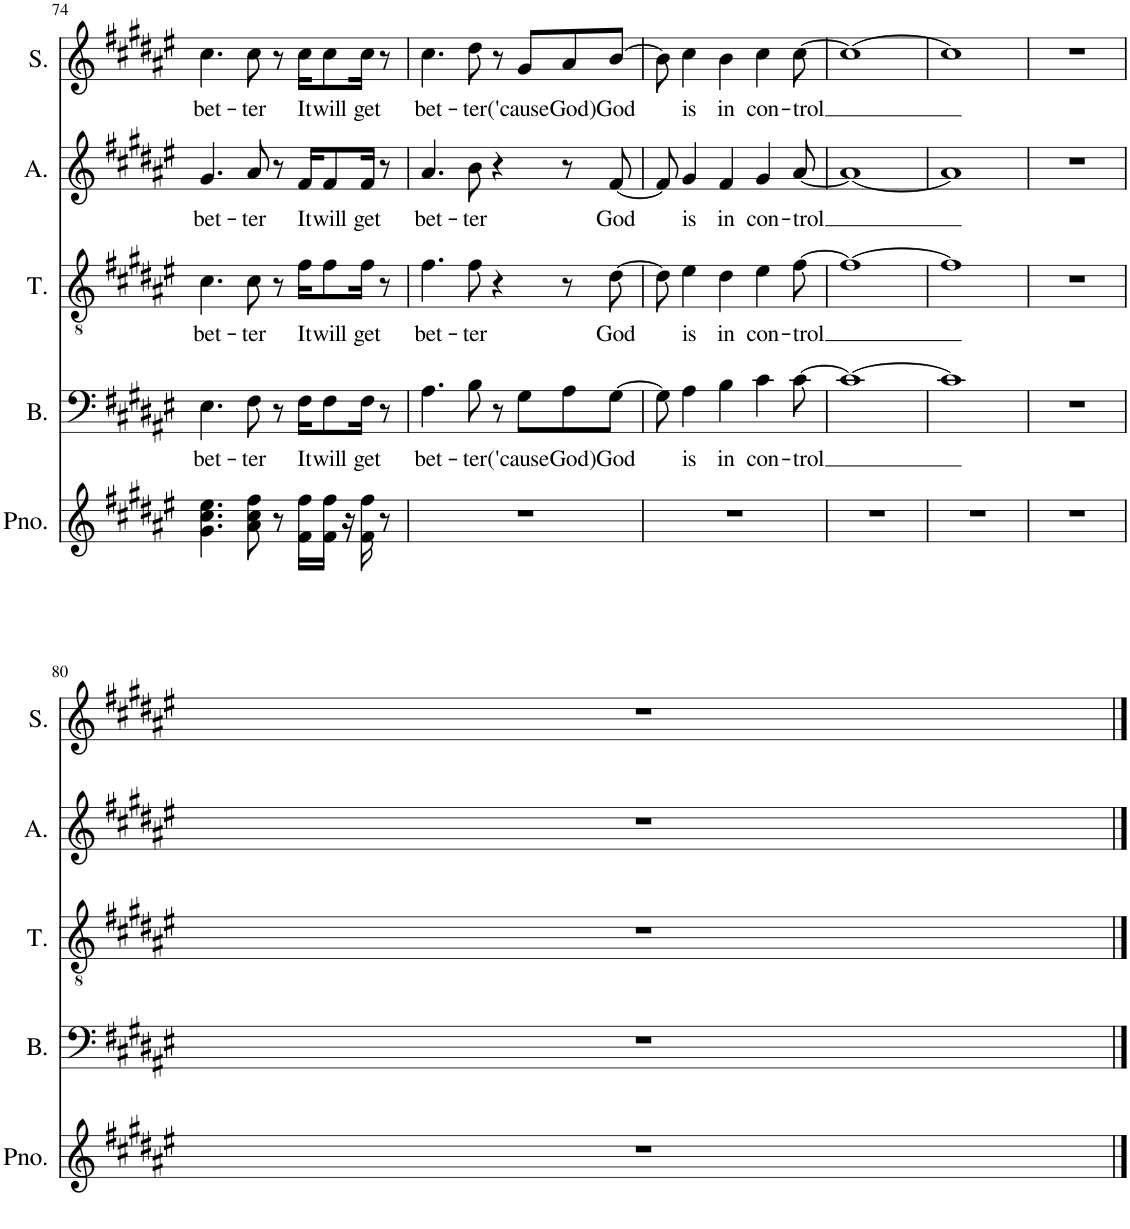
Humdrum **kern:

**kern	**kern	**text	**kern	**text	**kern	**text	**kern	**text
*part5	*part4	*part4	*part3	*part3	*part2	*part2	*part1	*part1
*staff5	*staff4	*staff4	*staff3	*staff3	*staff2	*staff2	*staff1	*staff1
*I"Piano	*I"Bass	*	*I"Tenor	*	*I"Alto	*	*I"Soprano	*
*I'Pno.	*I'B.	*	*I'T.	*	*I'A.	*	*I'S.	*
!!LO:PB:g=z
*clefG2	*clefF4	*	*clefGv2	*	*clefG2	*	*clefG2	*
*k[f#c#g#d#a#e#]	*k[f#c#g#d#a#e#]	*	*k[f#c#g#d#a#e#]	*	*k[f#c#g#d#a#e#]	*	*k[f#c#g#d#a#e#]	*
*M4/4	*M4/4	*	*M4/4	*	*M4/4	*	*M4/4	*
=74	=74	=74	=74	=74	=74	=74	=74	=74
!	!	!LO:LY:b	!	!LO:LY:b	!	!LO:LY:b	!	!LO:LY:b
4.g#\ 4.cc#\ 4.ee#\	4.E#\	bet-	4.c#\	bet-	4.g#/	bet-	4.cc#\	bet-
!	!	!LO:LY:b	!	!LO:LY:b	!	!LO:LY:b	!	!LO:LY:b
8a#\ 8cc#\ 8ff#\	8F#\	-ter	8c#\	-ter	8a#/	-ter	8cc#\	-ter
8r	8r	.	8r	.	8r	.	8r	.
!	!	!LO:LY:b	!	!LO:LY:b	!	!LO:LY:b	!	!LO:LY:b
16f#\ 16ff#\LL	16F#\KL	It	16f#\KL	It	16f#/KL	It	16cc#\KL	It
!	!	!LO:LY:b	!	!LO:LY:b	!	!LO:LY:b	!	!LO:LY:b
16f#\ 16ff#\JJ	8F#\	will	8f#\	will	8f#/	will	8cc#\	will
16r	.	.	.	.	.	.	.	.
!	!	!LO:LY:b	!	!LO:LY:b	!	!LO:LY:b	!	!LO:LY:b
16f#\ 16ff#\	16F#\Jk	get	16f#\Jk	get	16f#/Jk	get	16cc#\Jk	get
8r	8r	.	8r	.	8r	.	8r	.
=75	=75	=75	=75	=75	=75	=75	=75	=75
!	!	!LO:LY:b	!	!LO:LY:b	!	!LO:LY:b	!	!LO:LY:b
1r	4.A#\	bet-	4.f#\	bet-	4.a#/	bet-	4.cc#\	bet-
!	!	!LO:LY:b	!	!LO:LY:b	!	!LO:LY:b	!	!LO:LY:b
.	8B\	-ter	8f#\	-ter	8b\	-ter	8dd#\	-ter
.	8r	.	4r	.	4r	.	8r	.
!	!	!LO:LY:b	!	!	!	!	!	!LO:LY:b
.	8G#\L	('cause	.	.	.	.	8g#/L	('cause
!	!	!LO:LY:b	!	!	!	!	!	!LO:LY:b
.	8A#\	God)	8r	.	8r	.	8a#/	God)
!	!	!LO:LY:b	!	!LO:LY:b	!	!LO:LY:b	!	!LO:LY:b
.	[8G#\J	God	[8d#\	God	[8f#/	God	[8b/J	God
=76	=76	=76	=76	=76	=76	=76	=76	=76
1r	8G#\]	.	8d#\]	.	8f#/]	.	8b\]	.
!	!	!LO:LY:b	!	!LO:LY:b	!	!LO:LY:b	!	!LO:LY:b
.	4A#\	is	4e#\	is	4g#/	is	4cc#\	is
!	!	!LO:LY:b	!	!LO:LY:b	!	!LO:LY:b	!	!LO:LY:b
.	4B\	in	4d#\	in	4f#/	in	4b\	in
!	!	!LO:LY:b	!	!LO:LY:b	!	!LO:LY:b	!	!LO:LY:b
.	4c#\	con-	4e#\	con-	4g#/	con-	4cc#\	con-
!	!	!LO:LY:b	!	!LO:LY:b	!	!LO:LY:b	!	!LO:LY:b
.	[8c#\	-trol	[8f#\	-trol	[8a#/	-trol	[8cc#\	-trol
=77	=77	=77	=77	=77	=77	=77	=77	=77
1r	1c#_	.	1f#_	.	1a#_	.	1cc#_	.
=78	=78	=78	=78	=78	=78	=78	=78	=78
1r	1c#]	.	1f#]	.	1a#]	.	1cc#]	.
=79	=79	=79	=79	=79	=79	=79	=79	=79
1r	1r	.	1r	.	1r	.	1r	.
!!LO:LB:g=z
=80	=80	=80	=80	=80	=80	=80	=80	=80
1r	1r	.	1r	.	1r	.	1r	.
==	==	==	==	==	==	==	==	==
*-	*-	*-	*-	*-	*-	*-	*-	*-
